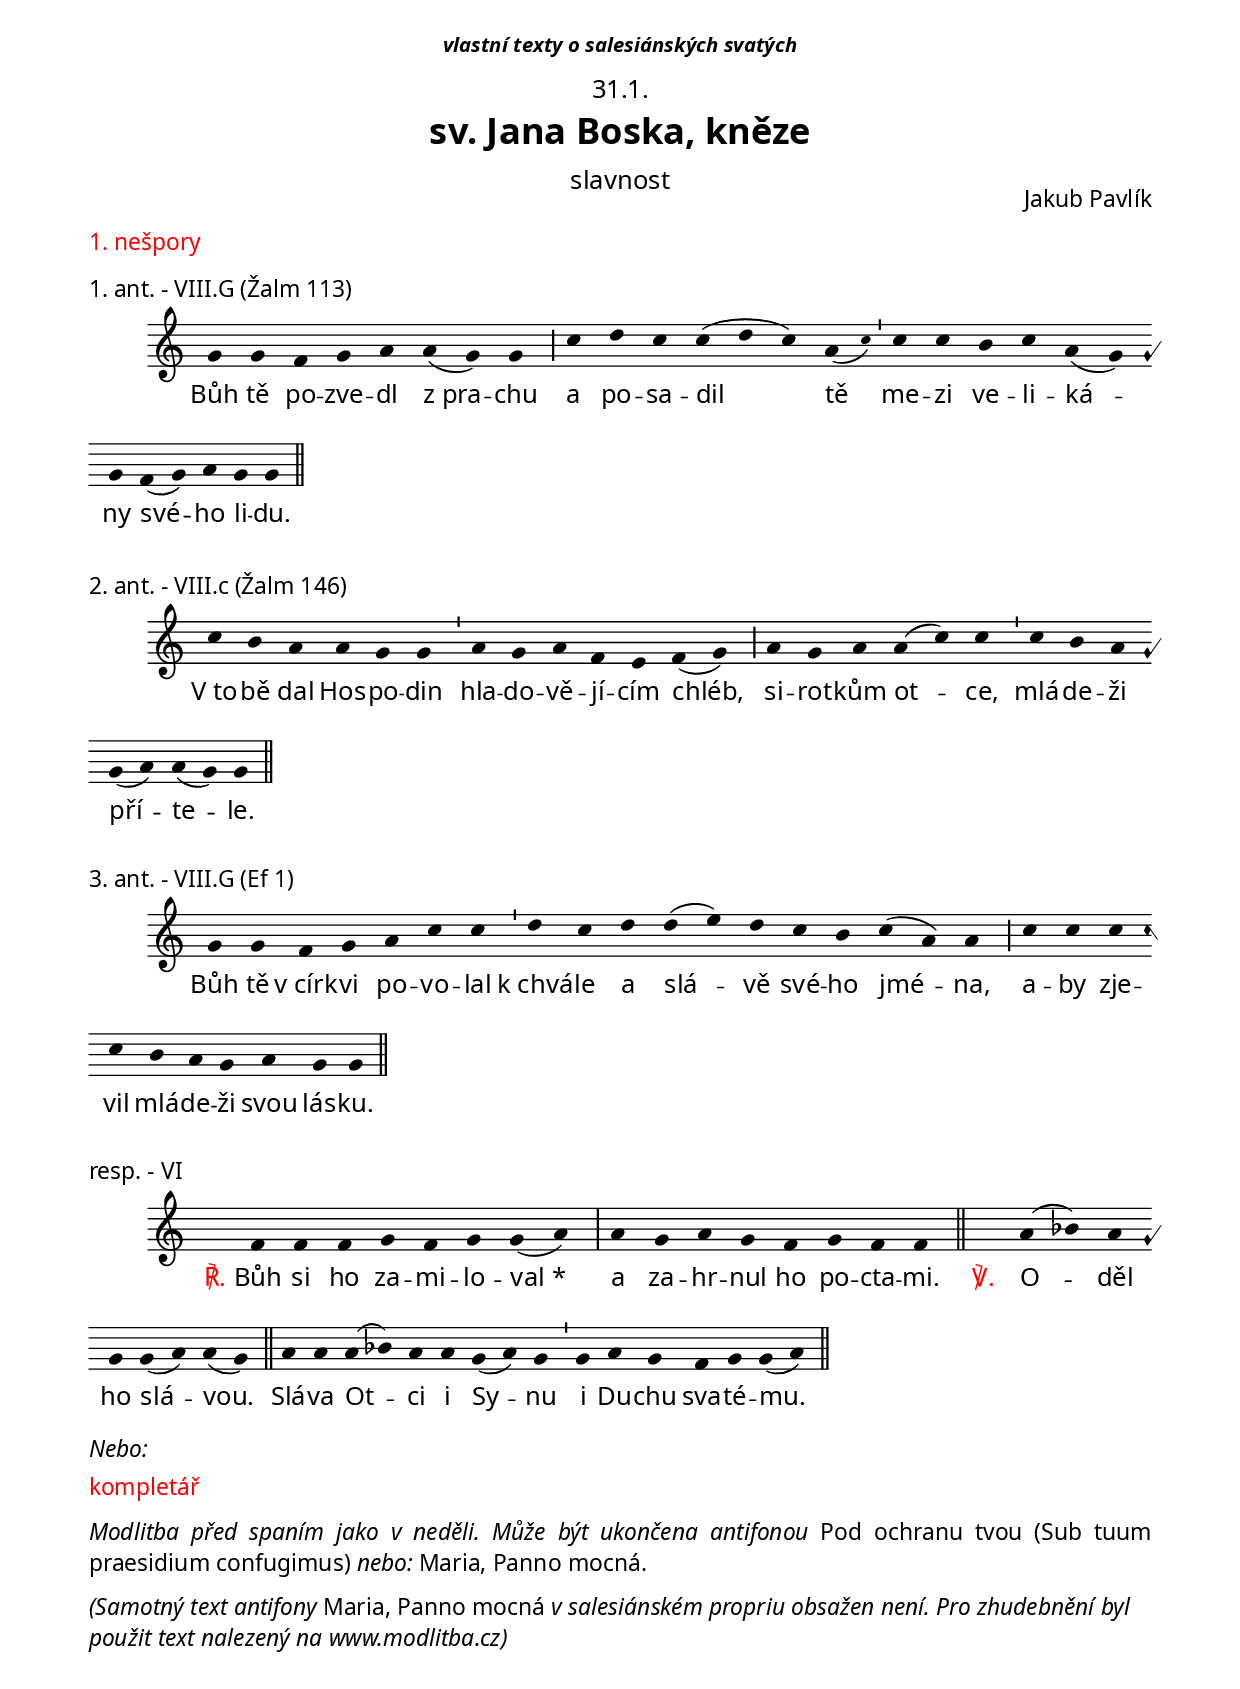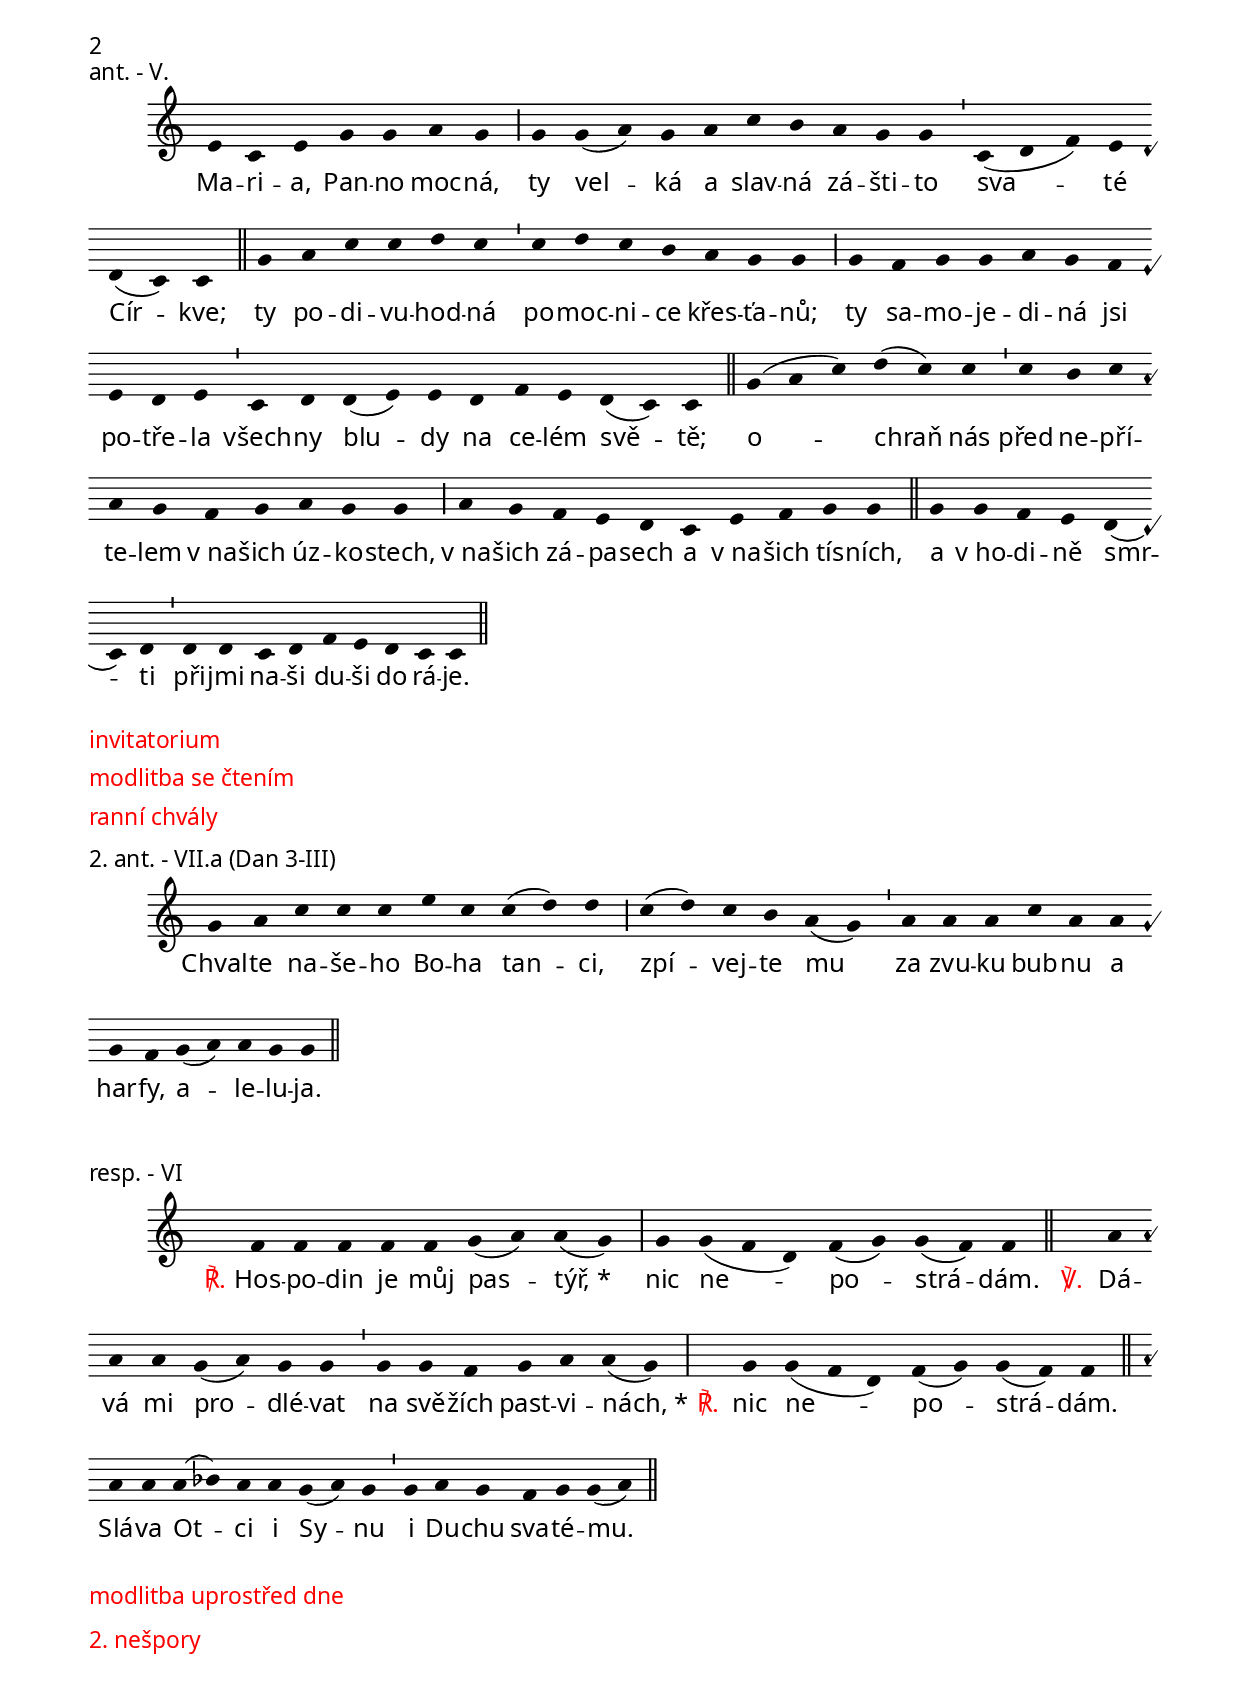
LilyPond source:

\version "2.19.80"

\include "../../spolecne.ly"
\include "../../spolecne/reholni.ly"
\include "../../dilyresponsorii.ly"

\header {
  title = \markup\titleSvatek
            "sv. Jana Boska, kněze"
            slavnost
            31.1.
           "vlastní texty o salesiánských svatých"
  composer = "Jakub Pavlík"
}

\markup {\nadpisHodinka {"1. nešpory"}}

\score {
  \relative c'' {
    \choralniRezim
    g4 g f g a a( g) g \barMaior
    c d c c( d c) a( \grace { c) } \barMin
    c c b c a( g) g f( g) a g g \barFinalis
  }
  \addlyrics {
    Bůh tě po -- zve -- dl z_pra -- chu
    a po -- sa -- dil tě
    me -- zi ve -- li -- ká -- ny
    své -- ho li -- du.
  }
  \header {
    quid = "1. ant."
    modus = "VIII"
    differentia = "G"
    psalmus = "Žalm 113"
    id = "1ne-a1"
    piece = \markup {\sestavTitulek}
  }
}

\score {
  \relative c'' {
    \choralniRezim
    c4 b a a g g \barMin
    a g a f e f( g) \barMaior
    a g a a( c) c \barMin
    c b a g( a) a( g) g \barFinalis
  }
  \addlyrics {
    V_to -- bě dal Hos -- po -- din
    hla -- do -- vě -- jí -- cím chléb,
    si -- rot -- kům ot -- ce,
    mlá -- de -- ži pří -- te -- le.
  }
  \header {
    quid = "2. ant."
    modus = "VIII"
    differentia = "c"
    psalmus = "Žalm 146"
    id = "1ne-a2"
    piece = \markup {\sestavTitulek}
  }
}

\score {
  \relative c'' {
    \choralniRezim
    g4 g f g a c c \barMin
    d c d d( e) d c b c( a) a \barMaior
    c c c c b a g a g g \barFinalis
  }
  \addlyrics {
    Bůh tě v_círk -- vi po -- vo -- lal
    k_chvá -- le a slá -- vě
    své -- ho jmé -- na,
    a -- by zje -- vil mlá -- de -- ži svou lás -- ku.
  }
  \header {
    quid = "3. ant."
    modus = "VIII"
    differentia = "G"
    psalmus = "Ef 1"
    id = "1ne-a3"
    piece = \markup {\sestavTitulek}
  }
}

\score {
  \relative c' {
    \choralniRezim

    % R
    \neviditelna f
    f4 f f g f g g( a) \barMax
    a g a g f g f f \barFinalis

    % V
    \neviditelna a
    a( bes) a g g( a) a( g) \barFinalis
    % Slava
    \respVIdoxologie \barFinalis
  }
  \addlyrics {
    \Response Bůh si ho za -- mi -- lo -- val_*
    a za -- hr -- nul ho po -- cta -- mi.
    \Verse O -- děl ho slá -- vou.
    \textRespDoxologie
  }
  \header {
    quid = "resp."
    modus = "VI"
    id = "1ne-r"
    piece = \markup {\sestavTitulekResp}
  }
}

\score {
  \relative c' {
    \choralniRezim

  }
  \addlyrics {
    Ce -- lý svůj ži -- vot a všech -- ny své sí -- ly
    dám do služ -- by mlá -- de -- ži.
  }
  \header {
    quid = "ant. k Magnificat"
    modus = ""
    differentia = ""
    psalmus = ""
    id = "1ne-am"
    piece = \markup {\sestavTitulekBezZalmu}
  }
}

\markup\italic{Nebo:}

\score {
  \relative c' {
    \choralniRezim

  }
  \addlyrics {
    Můj sy -- nu,
    za -- cho -- vá -- vej pří -- ka -- zy své -- ho ot -- ce,
    ne -- po -- hr -- dej na -- u -- če -- ní -- mi své mat -- ky
    a u -- cho -- vá -- vej je stá -- le ve svém srd -- ci.
  }
  \header {
    quid = "ant. k Magnificat"
    modus = ""
    differentia = ""
    psalmus = ""
    id = "1ne-am2"
    piece = \markup {\sestavTitulekBezZalmu}
  }
}

\markup {\nadpisHodinka {"kompletář"}}

\markup\justify\italic{
  Modlitba před spaním jako v neděli. Může být ukončena
  antifonou \upright{Pod ochranu tvou} \upright{(Sub tuum praesidium confugimus)}
  nebo: \upright{Maria, Panno mocná.}
}

\markup\wordwrap\italic{
  (Samotný text antifony \upright{Maria, Panno mocná} v salesiánském propriu obsažen není.
  Pro zhudebnění byl použit text nalezený na \concat { \with-url "http://www.modlitba.cz/modlitba-v-zivote/seznam-modliteb/rozdeleni-modliteb-podle-adresata-podle-toho-ke-komu-se-modlitbou-obracime/k-panne-marii/" {www.modlitba.cz} ")" }
}

\score {
  \relative c' {
    \choralniRezim
    e4 c e g g a g \barMaior
    g g( a) g a c b a g g \barMin
    c,( d f) e d( c) c \barFinalis
    g' a c c d c \barMin
    c d c b a g g \barMaior
    g f g g a g f e d e \barMin
    c d d( e) e d f e d( c) c \barFinalis
    g'( a c) d( c) c \barMin
    c b c a g f g a g g \barMaior
    a g f e d c e f g g \barFinalis
    g g f e d( c) d \barMin
    d d c d f e d c c \barFinalis
  }
  \addlyrics {
    Ma -- ri -- a, Pan -- no moc -- ná,
    ty vel -- ká a slav -- ná zá -- šti -- to
    sva -- té Cír -- kve;
    ty po -- di -- vu -- hod -- ná
    po -- moc -- ni -- ce křes -- ťa -- nů;
    ty sa -- mo -- je -- di -- ná jsi po -- tře -- la
    všech -- ny blu -- dy na ce -- lém svě -- tě;
    o -- chraň
    nás před ne -- pří -- te -- lem v_na -- šich úz -- ko -- stech,
    v_na -- šich zá -- pa -- sech a v_na -- šich tís -- ních,
    a v_ho -- di -- ně smr -- ti
    při -- jmi na -- ši du -- ši do rá -- je.
    A -- men. % nechat? vypustit? v antifonach nebyva
  }
  \header {
    % text z http://www.modlitba.cz/modlitba-v-zivote/seznam-modliteb/rozdeleni-modliteb-podle-adresata-podle-toho-ke-komu-se-modlitbou-obracime/k-panne-marii/
    % protože v propriu se na modlitbu pouze odkazuje, ale není otištěna
    quid = "ant."
    modus = "V"
    differentia = ""
    psalmus = ""
    id = "pannomocna"
    piece = \markup {\sestavTitulekBezZalmu}
  }
}

\markup {\nadpisHodinka {"invitatorium"}}

\score {
  \relative c' {
    \choralniRezim

  }
  \addlyrics {
    Ve svá -- tek sva -- té -- ho Ja -- na Bos -- ka
    chval -- me Pá -- na, na -- še -- ho Bo -- ha.
  }
  \header {
    quid = "ant."
    modus = ""
    differentia = ""
    psalmus = ""
    id = "invit"
    piece = \markup {\sestavTitulekBezZalmu}
  }
}

\markup {\nadpisHodinka {"modlitba se čtením"}}

\score {
  \relative c' {
    \choralniRezim

  }
  \addlyrics {
    Bůh mu dal moud -- rost a pro -- zí -- ra -- vost
    a srd -- ce vel -- ké ja -- ko moř -- ské po -- bře -- ží.
  }
  \header {
    quid = "1. ant."
    modus = ""
    differentia = ""
    psalmus = "Žalm 21"
    id = "mc-a1"
    piece = \markup {\sestavTitulek}
  }
}

\score {
  \relative c' {
    \choralniRezim

  }
  \addlyrics {
    Vě -- řil pro -- ti vší na -- dě -- ji
    a stal se ot -- cem mno -- ha ná -- ro -- dů.
  }
  \header {
    quid = "2. ant."
    modus = ""
    differentia = ""
    psalmus = "Žalm 92-I"
    id = "mc-a2"
    piece = \markup {\sestavTitulek}
  }
}

\score {
  \relative c' {
    \choralniRezim

  }
  \addlyrics {
    Dů -- vě -- řo -- val v_Hos -- po -- di -- na,
    ko -- nal dob -- ro;
    do něj vlo -- žil svou ra -- dost.
  }
  \header {
    quid = "3. ant."
    modus = ""
    differentia = ""
    psalmus = "Žalm 92-II"
    id = "mc-a3"
    piece = \markup {\sestavTitulek}
  }
}

\score {
  \relative c' {
    \choralniRezim

  }
  \addlyrics {
    Všech -- no, co ko -- ná -- te slo -- vy a či -- ny,
    ať je ko -- ná -- no
    v_Hos -- po -- di -- no -- vě jmé -- nu.
  }
  \header {
    quid = "ant. ke kantikům vigilie"
    modus = ""
    differentia = ""
    psalmus = ""
    id = "mc-avig"
    piece = \markup {\sestavTitulekBezZalmu}
  }
}

\markup {\nadpisHodinka {"ranní chvály"}}

\score {
  \relative c' {
    \choralniRezim

  }
  \addlyrics {
    Slá -- va a chvá -- la to -- bě,
    Bo -- že mých ot -- ců,
    jenžs mi dal moud -- rost,
    po -- ko -- ru a sí -- lu.
  }
  \header {
    quid = "1. ant."
    modus = ""
    differentia = ""
    psalmus = "Žalm 63"
    id = "rch-a1"
    piece = \markup {\sestavTitulek}
  }
}

\score {
  \relative c'' {
    \choralniRezim
    g4 a c c c e c c( d) d \barMaior
    c( d) c b a( g) \barMin
    a a a c a a g f
    g( a) a g g \barFinalis
  }
  \addlyrics {
    Chval -- te na -- še -- ho Bo -- ha tan -- ci,
    zpí -- vej -- te mu
    za zvu -- ku bub -- nu a har -- fy,
    a -- le -- lu -- ja.
  }
  \header {
    quid = "2. ant."
    modus = "VII"
    differentia = "a"
    psalmus = "Dan 3-III"
    id = "rch-a2"
    piece = \markup {\sestavTitulek}
  }
}

\score {
  \relative c' {
    \choralniRezim

  }
  \addlyrics {
    Za -- hr -- nu -- ješ ho ra -- dos -- tí před svou tvá -- ří,
    hlá -- sá mla -- dým tvá bla -- ho -- sla -- ven -- ství.
  }
  \header {
    quid = "3. ant."
    modus = ""
    differentia = ""
    psalmus = "Žalm 149"
    id = "rch-a3"
    piece = \markup {\sestavTitulek}
  }
}

\score {
  \relative c' {
    \choralniRezim

    % R
    \neviditelna f
    f4 f f f f g( a) a( g) \barMax
    g g( f d) f( g) g( f) f \barFinalis
    % V
    \neviditelna g
    a a a g( a) g g \barMin g g f g a a( g) \barMax
    % R
    \neviditelna g
    g g( f d) f( g) g( f) f \barFinalis
    % Slava
    \respVIdoxologie \barFinalis
  }
  \addlyrics {
    \Response Hos -- po -- din je můj pas -- týř,_*
    nic ne -- po -- strá -- dám.
    \Verse Dá -- vá mi pro -- dlé -- vat na svě -- žích past -- vi -- nách,_*
    \Response nic ne -- po -- strá -- dám.
    \textRespDoxologie
  }
  \header {
    quid = "resp."
    modus = "VI"
    fial = "responsoria.ly#2ct-ne"
    id = "rch-r"
    piece = \markup\sestavTitulekResp
  }
}

\score {
  \relative c' {
    \choralniRezim

  }
  \addlyrics {
    Bla -- ho -- sla -- ve -- ní ti -- ší,
    ne -- boť o -- ni do -- sta -- nou ze -- mi za dě -- dic -- tví.
    Bla -- ho -- sla -- ve -- ní čis -- té -- ho srd -- ce,
    ne -- boť o -- ni bu -- dou vi -- dět Bo -- ha.
  }
  \header {
    quid = "ant. k Benedictus"
    modus = ""
    differentia = ""
    psalmus = ""
    id = "rch-ab"
    piece = \markup {\sestavTitulekBezZalmu}
  }
}

\markup {\nadpisHodinka {"modlitba uprostřed dne"}}

\score {
  \relative c' {
    \choralniRezim

  }
  \addlyrics {
    Služ -- te Hos -- po -- di -- nu s_ra -- dos -- tí,
    a -- le -- lu -- ja.
  }
  \header {
    quid = "ant. dopoledne"
    modus = ""
    differentia = ""
    psalmus = ""
    id = "tercie"
    piece = \markup {\sestavTitulekBezZalmu}
  }
}

\score {
  \relative c' {
    \choralniRezim

  }
  \addlyrics {
    Klaň -- te se Bo -- hu v_kaž -- dé do -- bě:
    v_ra -- dos -- ti i v_bo -- les -- ti.
  }
  \header {
    quid = "ant. v poledne"
    modus = ""
    differentia = ""
    psalmus = ""
    id = "sexta"
    piece = \markup {\sestavTitulekBezZalmu}
  }
}

\score {
  \relative c' {
    \choralniRezim

  }
  \addlyrics {
    Ať nám Bůh po -- má -- há krá -- čet
    po ne -- bes -- ké ces -- tě.
  }
  \header {
    quid = "ant. odpoledne"
    modus = ""
    differentia = ""
    psalmus = ""
    id = "nona"
    piece = \markup {\sestavTitulekBezZalmu}
  }
}

\markup {\nadpisHodinka {"2. nešpory"}}

\score {
  \relative c' {
    \choralniRezim

  }
  \addlyrics {
    Mo -- je slá -- va je v_Hos -- po -- di -- nu,
    ať to sly -- ší po -- kor -- ní
    a ra -- du -- jí se.
  }
  \header {
    quid = "1. ant."
    modus = ""
    differentia = ""
    psalmus = "Žalm 15"
    id = "ne-a1"
    piece = \markup {\sestavTitulek}
  }
}

\score {
  \relative c' {
    \choralniRezim

  }
  \addlyrics {
    Po -- čá -- tek moud -- ros -- ti je bát se Hos -- po -- di -- na,
    moud -- rý je ten,
    kdo je mu věr -- ný.
  }
  \header {
    quid = "2. ant."
    modus = ""
    differentia = ""
    psalmus = "Žalm 112"
    id = "ne-a2"
    piece = \markup {\sestavTitulek}
  }
}

\score {
  \relative c' {
    \choralniRezim

  }
  \addlyrics {
    Ve -- li -- ký a po -- di -- vu -- hod -- ný jsi, Pa -- ne,
    ve všech svých sva -- tých.
  }
  \header {
    quid = "3. ant."
    modus = ""
    differentia = ""
    psalmus = "Zj 15"
    id = "ne-a3"
    piece = \markup {\sestavTitulek}
  }
}

\score {
  \relative c' {
    \choralniRezim

    % R
    \neviditelna a

    % V
    \neviditelna a

    % R
    \neviditelna a

    % Slava
  }
  \addlyrics {
    \Response Z_úst spra -- ved -- li -- vé -- ho vy -- chá -- ze -- jí_*
    slo -- va moud -- ros -- ti.
    \Verse Ve svém srd -- ci má Bo -- ží zá -- kon.
    \Response
    \textRespDoxologie
  }
  \header {
    quid = "resp."
    modus = ""
    id = "ne-r"
    piece = \markup {\sestavTitulekResp}
  }
}

\score {
  \relative c' {
    \choralniRezim

  }
  \addlyrics {
    Pro spá -- su va -- šich du -- ší
    dám s_ra -- dos -- tí ce -- lý svůj ži -- vot.
  }
  \header {
    quid = "ant. k Magnificat"
    modus = ""
    differentia = ""
    psalmus = ""
    id = "ne-am"
    piece = \markup {\sestavTitulekBezZalmu}
  }
}